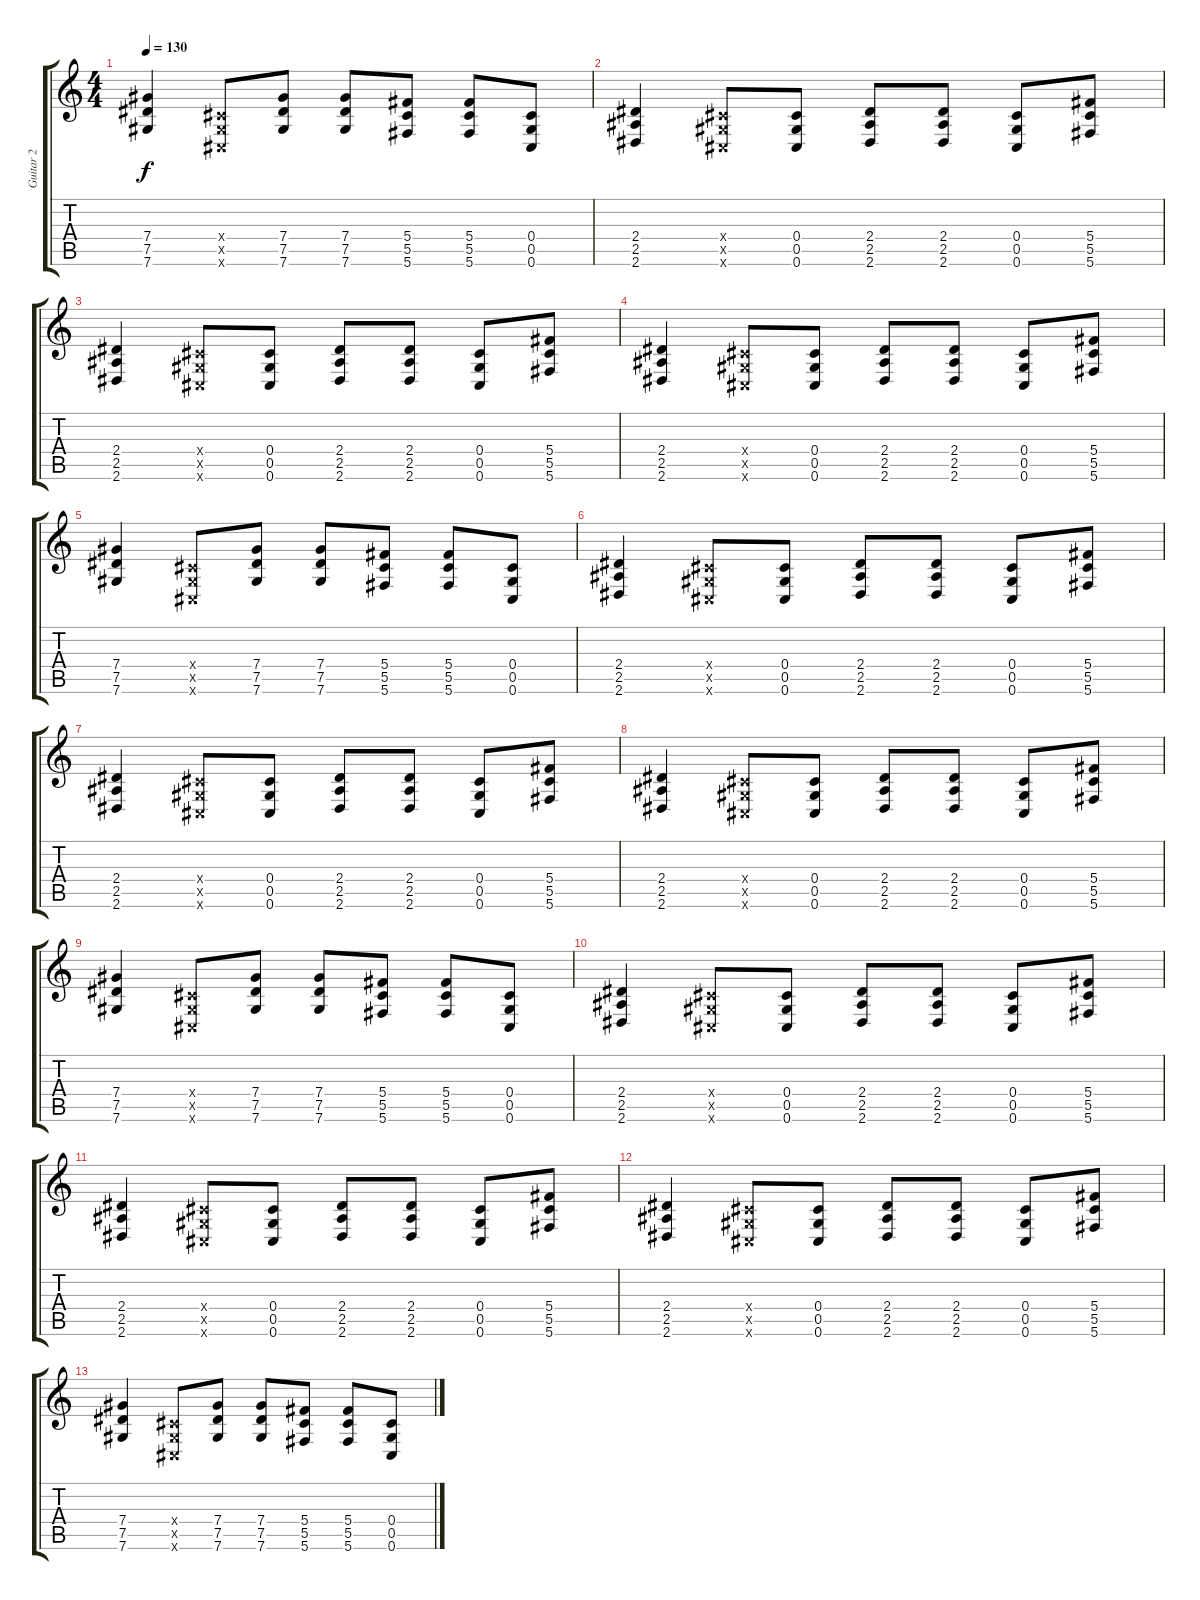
\track ("Guitar 2" "Guitar 2") {instrument distortionguitar}
\staff {score tabs}
\tuning (Eb4 Bb3 Gb3 Db3 Ab2 Db2) {hide}
\ts (4 4)
\tempo 130
\clef g2
\ks c
(7.4 7.5 7.6).4{dy f} (0.4{x} 0.5{x} 0.6{x}).8 (7.4 7.5 7.6).8 (7.4 7.5 7.6).8 (5.4 5.5 5.6).8 (5.4 5.5 5.6).8 (0.4 0.5 0.6).8 |
(2.4 2.5 2.6).4 (0.4{x} 0.5{x} 0.6{x}).8 (0.4 0.5 0.6).8 (2.4 2.5 2.6).8 (2.4 2.5 2.6).8 (0.4 0.5 0.6).8 (5.4 5.5 5.6).8 |
(2.4 2.5 2.6).4 (0.4{x} 0.5{x} 0.6{x}).8 (0.4 0.5 0.6).8 (2.4 2.5 2.6).8 (2.4 2.5 2.6).8 (0.4 0.5 0.6).8 (5.4 5.5 5.6).8 |
(2.4 2.5 2.6).4 (0.4{x} 0.5{x} 0.6{x}).8 (0.4 0.5 0.6).8 (2.4 2.5 2.6).8 (2.4 2.5 2.6).8 (0.4 0.5 0.6).8 (5.4 5.5 5.6).8 |
(7.4 7.5 7.6).4 (0.4{x} 0.5{x} 0.6{x}).8 (7.4 7.5 7.6).8 (7.4 7.5 7.6).8 (5.4 5.5 5.6).8 (5.4 5.5 5.6).8 (0.4 0.5 0.6).8 |
(2.4 2.5 2.6).4 (0.4{x} 0.5{x} 0.6{x}).8 (0.4 0.5 0.6).8 (2.4 2.5 2.6).8 (2.4 2.5 2.6).8 (0.4 0.5 0.6).8 (5.4 5.5 5.6).8 |
(2.4 2.5 2.6).4 (0.4{x} 0.5{x} 0.6{x}).8 (0.4 0.5 0.6).8 (2.4 2.5 2.6).8 (2.4 2.5 2.6).8 (0.4 0.5 0.6).8 (5.4 5.5 5.6).8 |
(2.4 2.5 2.6).4 (0.4{x} 0.5{x} 0.6{x}).8 (0.4 0.5 0.6).8 (2.4 2.5 2.6).8 (2.4 2.5 2.6).8 (0.4 0.5 0.6).8 (5.4 5.5 5.6).8 |
(7.4 7.5 7.6).4 (0.4{x} 0.5{x} 0.6{x}).8 (7.4 7.5 7.6).8 (7.4 7.5 7.6).8 (5.4 5.5 5.6).8 (5.4 5.5 5.6).8 (0.4 0.5 0.6).8 |
(2.4 2.5 2.6).4 (0.4{x} 0.5{x} 0.6{x}).8 (0.4 0.5 0.6).8 (2.4 2.5 2.6).8 (2.4 2.5 2.6).8 (0.4 0.5 0.6).8 (5.4 5.5 5.6).8 |
(2.4 2.5 2.6).4 (0.4{x} 0.5{x} 0.6{x}).8 (0.4 0.5 0.6).8 (2.4 2.5 2.6).8 (2.4 2.5 2.6).8 (0.4 0.5 0.6).8 (5.4 5.5 5.6).8 |
(2.4 2.5 2.6).4 (0.4{x} 0.5{x} 0.6{x}).8 (0.4 0.5 0.6).8 (2.4 2.5 2.6).8 (2.4 2.5 2.6).8 (0.4 0.5 0.6).8 (5.4 5.5 5.6).8 |
(7.4 7.5 7.6).4 (0.4{x} 0.5{x} 0.6{x}).8 (7.4 7.5 7.6).8 (7.4 7.5 7.6).8 (5.4 5.5 5.6).8 (5.4 5.5 5.6).8 (0.4 0.5 0.6).8
